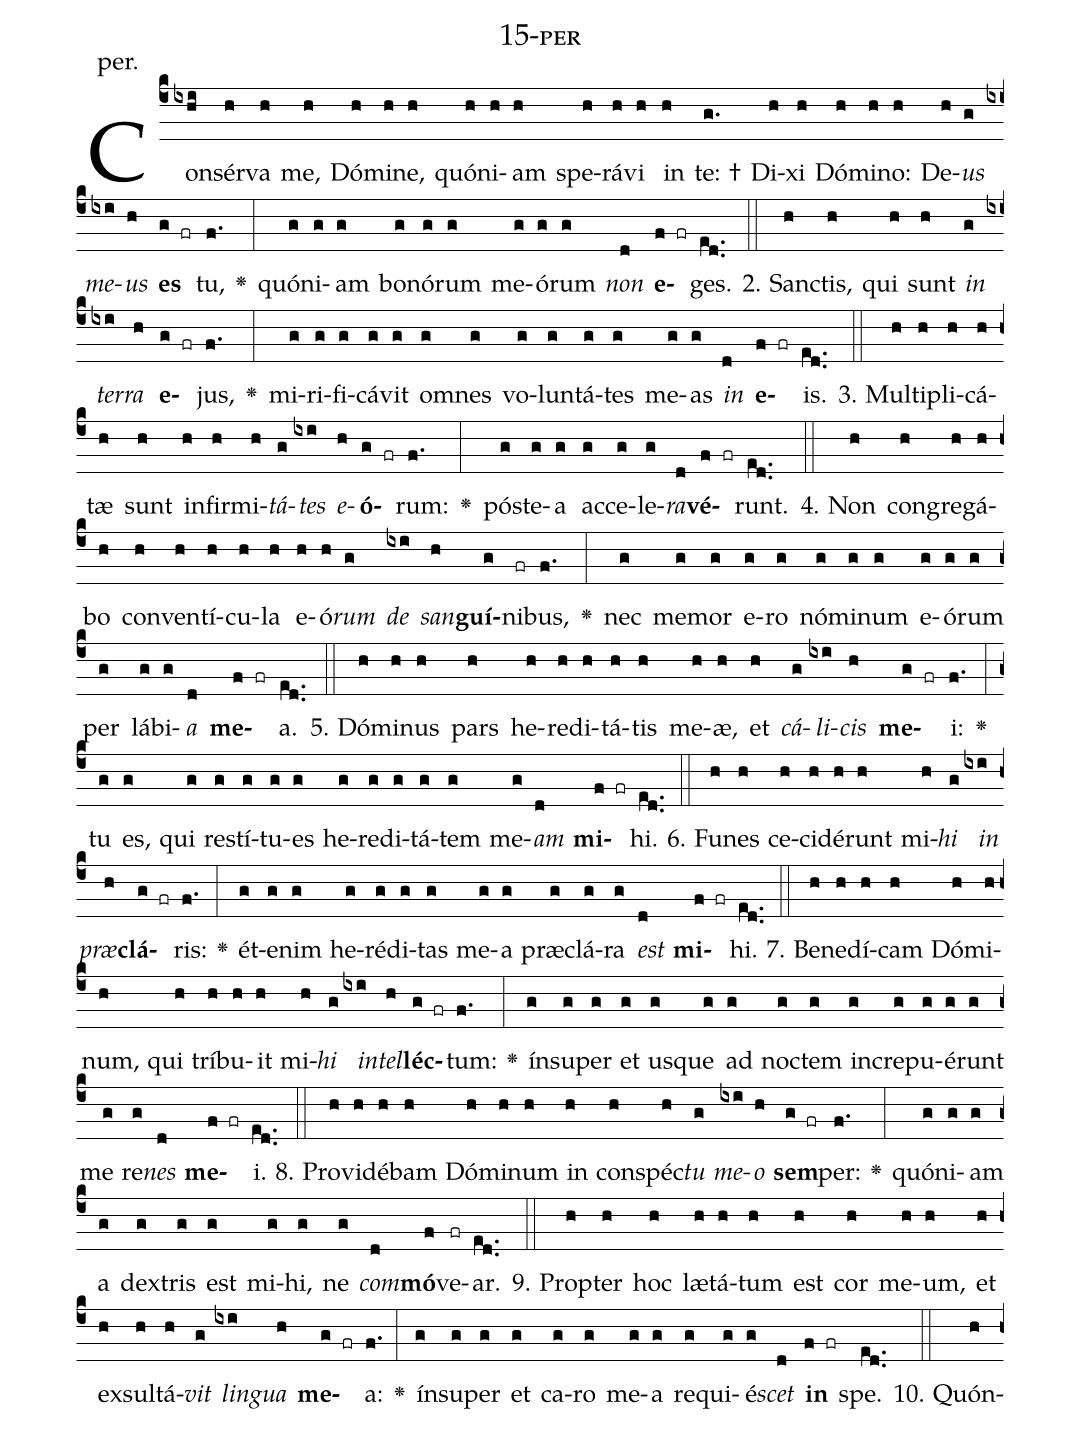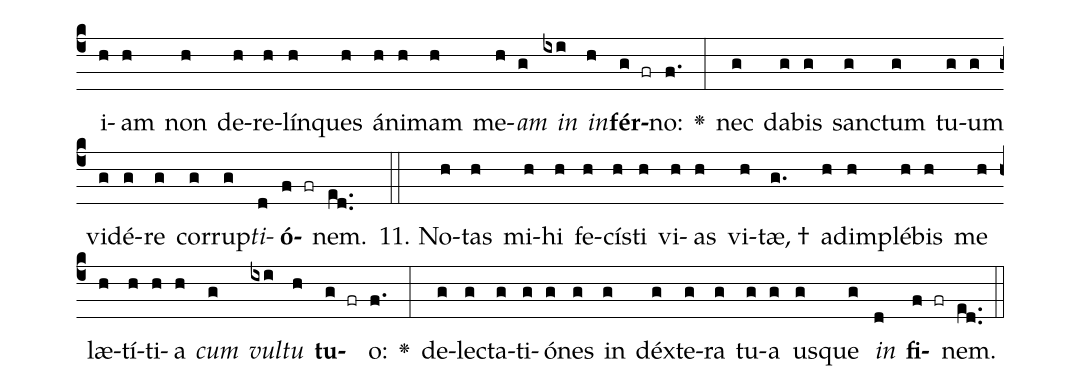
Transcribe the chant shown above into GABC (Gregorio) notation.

name: 15-per;
annotation: per.;
%%
(c4)Con(ixhi)sér(h)va(h) me,(h) Dó(h)mi(h)ne,(h) quón(h)i(h)am(h) spe(h)rá(h)vi(h) in(h) te: †(g.) Di(h)xi(h) Dó(h)mi(h)no:(h) De(h)<i>us</i>(g) <i>me</i>(ixi)<i>us</i>(h) <b>es</b>(g fr) tu,(f.) <v>\greheightstar</v>(:) quón(g)i(g)am(g) bo(g)nó(g)rum(g) me(g)ó(g)rum(g) <i>non</i>(d) <b>e</b>(f fr)ges.(ed..) (::)
2. Sanc(h)tis,(h) qui(h) sunt(h) <i>in</i>(g) <i>ter</i>(ixi)<i>ra</i>(h) <b>e</b>(g fr)jus,(f.) <v>\greheightstar</v>(:) mi(g)ri(g)fi(g)cá(g)vit(g) om(g)nes(g) vo(g)lun(g)tá(g)tes(g) me(g)as(g) <i>in</i>(d) <b>e</b>(f fr)is.(ed..) (::)
3. Mul(h)ti(h)pli(h)cá(h)tæ(h) sunt(h) in(h)fir(h)mi(h)<i>tá</i>(g)<i>tes</i>(ixi) <i>e</i>(h)<b>ó</b>(g fr)rum:(f.) <v>\greheightstar</v>(:) póst(g)e(g)a(g) ac(g)ce(g)le(g)<i>ra</i>(d)<b>vé</b>(f fr)runt.(ed..) (::)
4. Non(h) con(h)gre(h)gá(h)bo(h) con(h)ven(h)tí(h)cu(h)la(h) e(h)ó(h)<i>rum</i>(g) <i>de</i>(ixi) <i>san</i>(h)<b>guí</b>(g)ni(fr)bus,(f.) <v>\greheightstar</v>(:) nec(g) me(g)mor(g) e(g)ro(g) nó(g)mi(g)num(g) e(g)ó(g)rum(g) per(g) lá(g)bi(g)<i>a</i>(d) <b>me</b>(f fr)a.(ed..) (::)
5. Dó(h)mi(h)nus(h) pars(h) he(h)re(h)di(h)tá(h)tis(h) me(h)æ,(h) et(h) <i>cá</i>(g)<i>li</i>(ixi)<i>cis</i>(h) <b>me</b>(g fr)i:(f.) <v>\greheightstar</v>(:) tu(g) es,(g) qui(g) re(g)stí(g)tu(g)es(g) he(g)re(g)di(g)tá(g)tem(g) me(g)<i>am</i>(d) <b>mi</b>(f fr)hi.(ed..) (::)
6. Fu(h)nes(h) ce(h)ci(h)dé(h)runt(h) mi(h)<i>hi</i>(g) <i>in</i>(ixi) <i>præ</i>(h)<b>clá</b>(g fr)ris:(f.) <v>\greheightstar</v>(:) ét(g)e(g)nim(g) he(g)ré(g)di(g)tas(g) me(g)a(g) præ(g)clá(g)ra(g) <i>est</i>(d) <b>mi</b>(f fr)hi.(ed..) (::)
7. Be(h)ne(h)dí(h)cam(h) Dó(h)mi(h)num,(h) qui(h) trí(h)bu(h)it(h) mi(h)<i>hi</i>(g) <i>in</i>(ixi)<i>tel</i>(h)<b>léc</b>(g fr)tum:(f.) <v>\greheightstar</v>(:) ín(g)su(g)per(g) et(g) us(g)que(g) ad(g) noc(g)tem(g) in(g)cre(g)pu(g)é(g)runt(g) me(g) re(g)<i>nes</i>(d) <b>me</b>(f fr)i.(ed..) (::)
8. Pro(h)vi(h)dé(h)bam(h) Dó(h)mi(h)num(h) in(h) con(h)spéc(h)<i>tu</i>(g) <i>me</i>(ixi)<i>o</i>(h) <b>sem</b>(g fr)per:(f.) <v>\greheightstar</v>(:) quón(g)i(g)am(g) a(g) dex(g)tris(g) est(g) mi(g)hi,(g) ne(g) <i>com</i>(d)<b>mó</b>(f)ve(fr)ar.(ed..) (::)
9. Prop(h)ter(h) hoc(h) læ(h)tá(h)tum(h) est(h) cor(h) me(h)um,(h) et(h) ex(h)sul(h)tá(h)<i>vit</i>(g) <i>lin</i>(ixi)<i>gua</i>(h) <b>me</b>(g fr)a:(f.) <v>\greheightstar</v>(:) ín(g)su(g)per(g) et(g) ca(g)ro(g) me(g)a(g) re(g)qui(g)é(g)<i>scet</i>(d) <b>in</b>(f fr) spe.(ed..) (::)
10. Quón(h)i(h)am(h) non(h) de(h)re(h)lín(h)ques(h) á(h)ni(h)mam(h) me(h)<i>am</i>(g) <i>in</i>(ixi) <i>in</i>(h)<b>fér</b>(g fr)no:(f.) <v>\greheightstar</v>(:) nec(g) da(g)bis(g) sanc(g)tum(g) tu(g)um(g) vi(g)dé(g)re(g) cor(g)rup(g)<i>ti</i>(d)<b>ó</b>(f fr)nem.(ed..) (::)
11. No(h)tas(h) mi(h)hi(h) fe(h)cís(h)ti(h) vi(h)as(h) vi(h)tæ, †(g.) ad(h)im(h)plé(h)bis(h) me(h) læ(h)tí(h)ti(h)a(h) <i>cum</i>(g) <i>vul</i>(ixi)<i>tu</i>(h) <b>tu</b>(g fr)o:(f.) <v>\greheightstar</v>(:) de(g)lec(g)ta(g)ti(g)ó(g)nes(g) in(g) déx(g)te(g)ra(g) tu(g)a(g) us(g)que(g) <i>in</i>(d) <b>fi</b>(f fr)nem.(ed..) (::)
